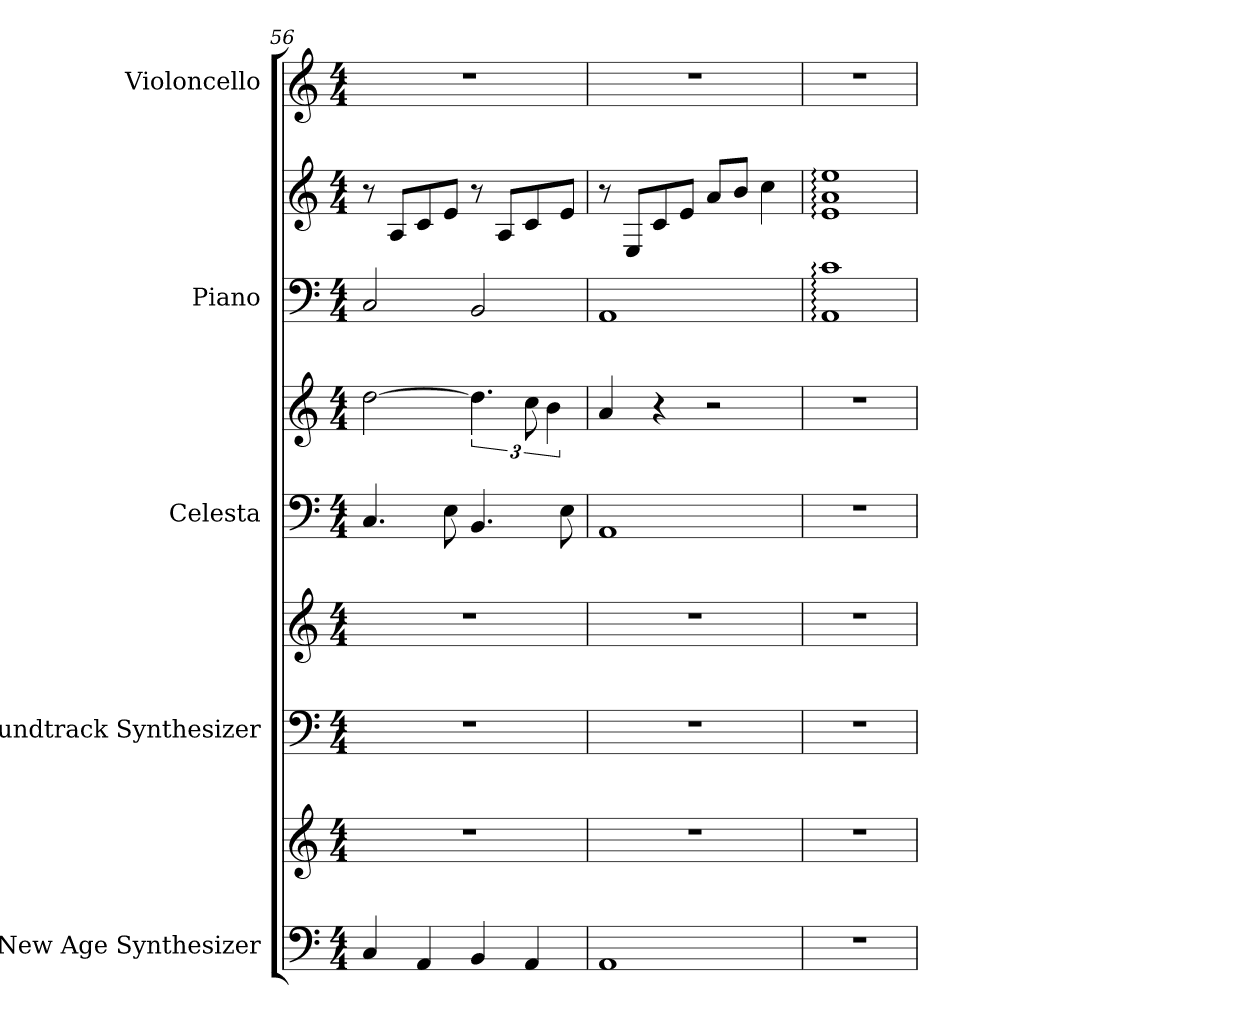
**kern	**kern	**kern	**kern	**kern	**kern	**kern	**kern	**kern
*part5	*part5	*part4	*part4	*part3	*part3	*part2	*part2	*part1
*staff9	*staff8	*staff7	*staff6	*staff5	*staff4	*staff3	*staff2	*staff1
*I"New Age Synthesizer	*	*I"Soundtrack Synthesizer	*	*I"Celesta	*	*I"Piano	*	*I"Violoncello
*I'Synth.	*	*I'Synth.	*	*I'Cel.	*	*I'Pno.	*	*I'Vc.
!!LO:PB:g=z
*clefF4	*clefG2	*clefF4	*clefG2	*clefF4	*clefG2	*clefF4	*clefG2	*clefG2
*	*	*	*	*ITrd-7c-12	*ITrd-7c-12	*	*	*
*k[]	*k[]	*k[]	*k[]	*k[]	*k[]	*k[]	*k[]	*k[]
*M4/4	*M4/4	*M4/4	*M4/4	*M4/4	*M4/4	*M4/4	*M4/4	*M4/4
*MM100	*MM100	*MM100	*MM100	*MM100	*MM100	*MM100	*MM100	*MM100
=56	=56	=56	=56	=56	=56	=56	=56	=56
4C/	1r	1r	1r	4.c/	[2ddd\	2C/	8r	1r
.	.	.	.	.	.	.	8A/L	.
4AA/	.	.	.	.	.	.	8c/	.
.	.	.	.	8e\	.	.	8e/J	.
4BB/	.	.	.	4.B/	6.ddd\]	2BB/	8r	.
.	.	.	.	.	.	.	8A/L	.
4AA/	.	.	.	.	12ccc\	.	8c/	.
.	.	.	.	.	6bb\	.	.	.
.	.	.	.	8e\	.	.	8e/J	.
=57	=57	=57	=57	=57	=57	=57	=57	=57
*	*	*	*	*	*	*	*	*MM95
1AA	1r	1r	1r	1A	4aa/	1AA	8r	1r
.	.	.	.	.	.	.	8E/L	.
.	.	.	.	.	4r	.	8c/	.
.	.	.	.	.	.	.	8e/J	.
.	.	.	.	.	2r	.	8a/L	.
.	.	.	.	.	.	.	8b/J	.
.	.	.	.	.	.	.	4cc\	.
=58	=58	=58	=58	=58	=58	=58	=58	=58
1r	1r	1r	1r	1r	1r	1AA: 1c:	1e: 1a: 1ee:	1r
=	=	=	=	=	=	=	=	=
*-	*-	*-	*-	*-	*-	*-	*-	*-
